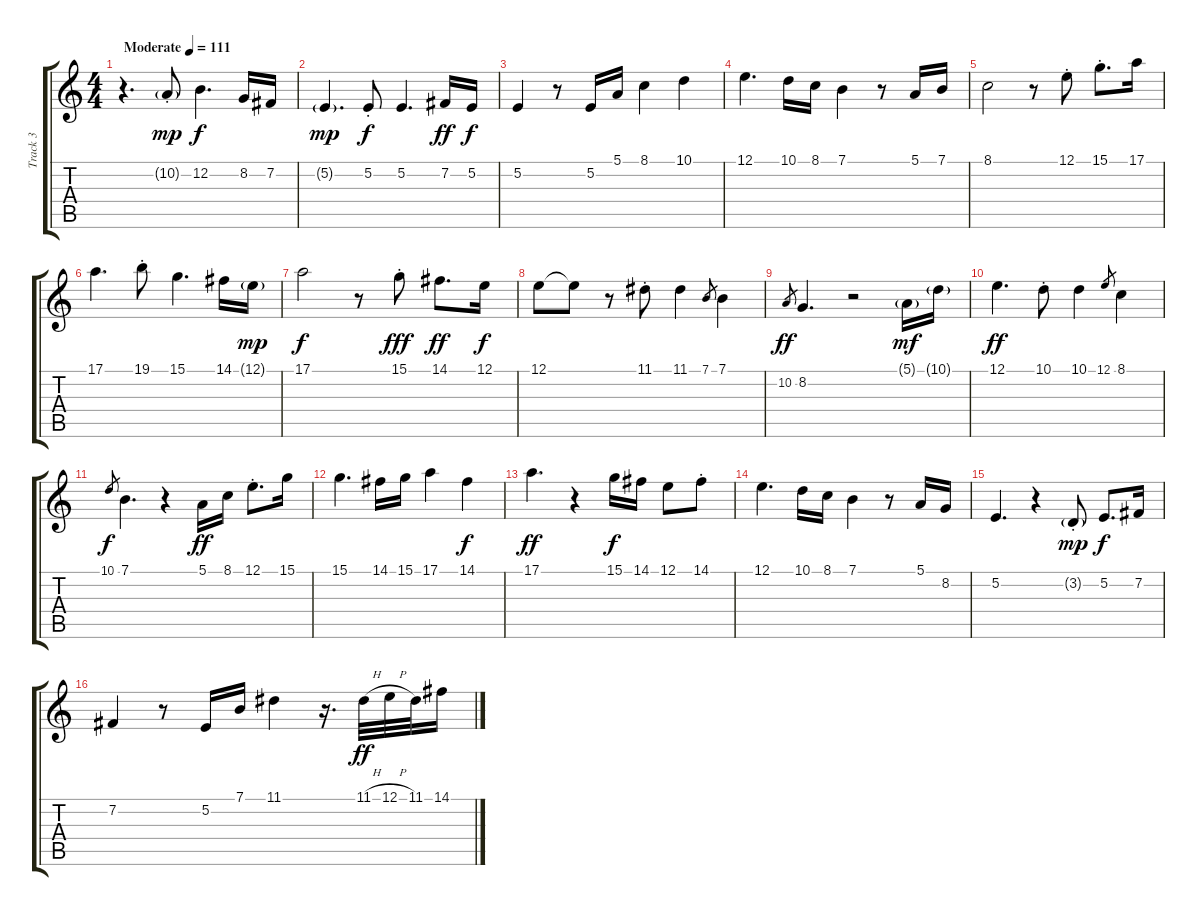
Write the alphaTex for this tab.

\track ("Track 3" "Track 3") {instrument piccolo}
\staff {score tabs}
\tuning (E4 B3 G3 D3 A2 E2) {hide}
\ts (4 4)
\tempo (111 "Moderate")
\clef g2
\ks c
r.4{d dy mp instrument piccolo} 10.2{g st}.8 12.2.4{d dy f} 8.2.16 7.2.16 |
5.2{g}.4{d dy mp} 5.2{st}.8{dy f} 5.2.4{d} 7.2.16{dy ff} 5.2.16{dy f} |
5.2.4 r.8 5.2.16 5.1.16 8.1.4 10.1.4 |
12.1.4{d} 10.1.16 8.1.16 7.1.4 r.8 5.1.16 7.1.16 |
8.1.2 r.8 12.1{st}.8 15.1{st}.8{d} 17.1.16 |
17.1.4{d} 19.1{st}.8 15.1.4{d} 14.1.16 12.1{g}.16{dy mp} |
17.1.2{dy f} r.8 15.1{st}.8{dy fff} 14.1.8{d dy ff} 12.1.16{dy f} |
12.1.8 12.1{t}.8 r.8 11.1{st}.8 11.1.4 7.1.8{gr} 7.1.4 |
10.2.8{gr dy ff} 8.2.4{d} r.2 5.1{g}.16{dy mf} 10.1{g}.16 |
12.1.4{d dy ff} 10.1{st}.8 10.1.4 12.1.8{gr} 8.1.4 |
10.1.8{gr dy f} 7.1.4{d} r.4 5.1.16{dy ff} 8.1.16 12.1{st}.8{d} 15.1.16 |
15.1.4{d} 14.1.16 15.1.16 17.1.4 14.1.4{dy f} |
17.1.4{d dy ff} r.4 15.1.16{dy f} 14.1.16 12.1.8 14.1{st}.8 |
12.1.4{d} 10.1.16 8.1.16 7.1.4 r.8 5.1.16 8.2.16 |
5.2.4{d} r.4 3.2{g st}.8{dy mp} 5.2.8{d dy f} 7.2.16 |
7.2.4 r.8 5.2.16 7.1.16 11.1.4 r.16{d} 11.1{h}.32{dy ff} 12.1{h}.32 11.1.32 14.1.16
